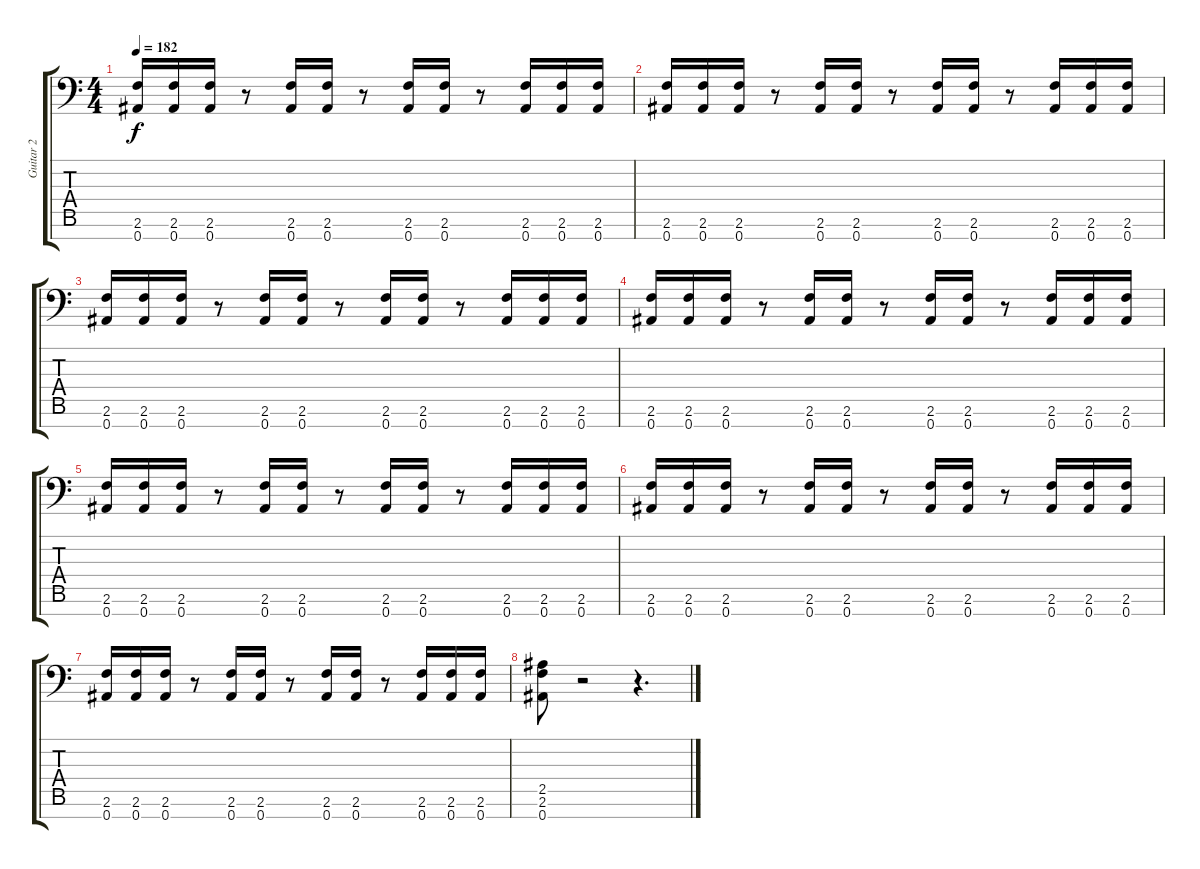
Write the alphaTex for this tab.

\track ("Guitar 2" "Guitar 2") {instrument distortionguitar}
\staff {score tabs}
\tuning (Eb4 Bb3 Gb3 Db3 Ab2 Eb2 Bb1) {hide}
\ts (4 4)
\tempo 182
\clef f4
\ks c
(2.6 0.7).16{dy f} (2.6 0.7).16 (2.6 0.7).16 r.8 (2.6 0.7).16 (2.6 0.7).16 r.8 (2.6 0.7).16 (2.6 0.7).16 r.8 (2.6 0.7).16 (2.6 0.7).16 (2.6 0.7).16 |
(2.6 0.7).16 (2.6 0.7).16 (2.6 0.7).16 r.8 (2.6 0.7).16 (2.6 0.7).16 r.8 (2.6 0.7).16 (2.6 0.7).16 r.8 (2.6 0.7).16 (2.6 0.7).16 (2.6 0.7).16 |
(2.6 0.7).16 (2.6 0.7).16 (2.6 0.7).16 r.8 (2.6 0.7).16 (2.6 0.7).16 r.8 (2.6 0.7).16 (2.6 0.7).16 r.8 (2.6 0.7).16 (2.6 0.7).16 (2.6 0.7).16 |
(2.6 0.7).16 (2.6 0.7).16 (2.6 0.7).16 r.8 (2.6 0.7).16 (2.6 0.7).16 r.8 (2.6 0.7).16 (2.6 0.7).16 r.8 (2.6 0.7).16 (2.6 0.7).16 (2.6 0.7).16 |
(2.6 0.7).16 (2.6 0.7).16 (2.6 0.7).16 r.8 (2.6 0.7).16 (2.6 0.7).16 r.8 (2.6 0.7).16 (2.6 0.7).16 r.8 (2.6 0.7).16 (2.6 0.7).16 (2.6 0.7).16 |
(2.6 0.7).16 (2.6 0.7).16 (2.6 0.7).16 r.8 (2.6 0.7).16 (2.6 0.7).16 r.8 (2.6 0.7).16 (2.6 0.7).16 r.8 (2.6 0.7).16 (2.6 0.7).16 (2.6 0.7).16 |
(2.6 0.7).16 (2.6 0.7).16 (2.6 0.7).16 r.8 (2.6 0.7).16 (2.6 0.7).16 r.8 (2.6 0.7).16 (2.6 0.7).16 r.8 (2.6 0.7).16 (2.6 0.7).16 (2.6 0.7).16 |
(2.5 2.6 0.7).8 r.2 r.4{d}
